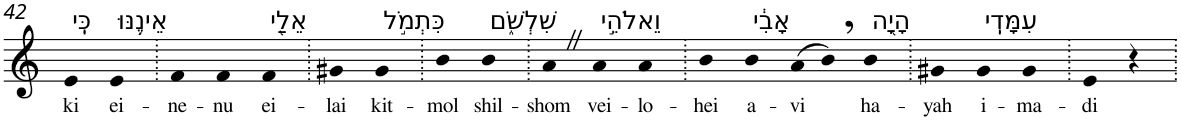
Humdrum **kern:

**kern	**text
*part1	*part1
*staff1	*staff1
*I"Piano	*
*I'Pno	*
!!LO:PB:g=z
*clefG2	*
*k[]	*
=42	=42
!LO:TX:a:t=כִּֽי	!
!	!LO:LY:b
4e	ki
!LO:TX:a:t=אֵינֶ֥נּוּ	!
!	!LO:LY:b
4e	ei-
=43.	=43.
!	!LO:LY:b
4f	-ne-
!	!LO:LY:b
4f	-nu
!LO:TX:a:t=אֵלַ֖י	!
!	!LO:LY:b
4f	ei-
=44.	=44.
!	!LO:LY:b
4g#X	-lai
!LO:TX:a:t=כִּתְמֹ֣ל	!
!	!LO:LY:b
4g#	kit-
=45.	=45.
!	!LO:LY:b
4b	-mol
!LO:TX:a:t=שִׁלְשֹׁ֑ם	!
!	!LO:LY:b
4b	shil-
=46.	=46.
!	!LO:LY:b
4aZ	-shom
!LO:TX:a:t=וֵאלֹהֵ֣י	!
!	!LO:LY:b
4a	vei-
!	!LO:LY:b
4a	-lo-
=47.	=47.
!	!LO:LY:b
4b	-hei
!LO:TX:a:t=אָבִ֔י	!
!	!LO:LY:b
4b	a-
!	!LO:LY:b
(>8a	-vi
8b,)	.
!LO:TX:a:t=הָיָ֖ה	!
!	!LO:LY:b
4b	ha-
=48.	=48.
!	!LO:LY:b
4g#X	-yah
!LO:TX:a:t=עִמָּדִֽי	!
!	!LO:LY:b
4g#	i-
!	!LO:LY:b
4g#	-ma-
=49.	=49.
!	!LO:LY:b
4e	-di
4r	.
=.	=.
*-	*-
